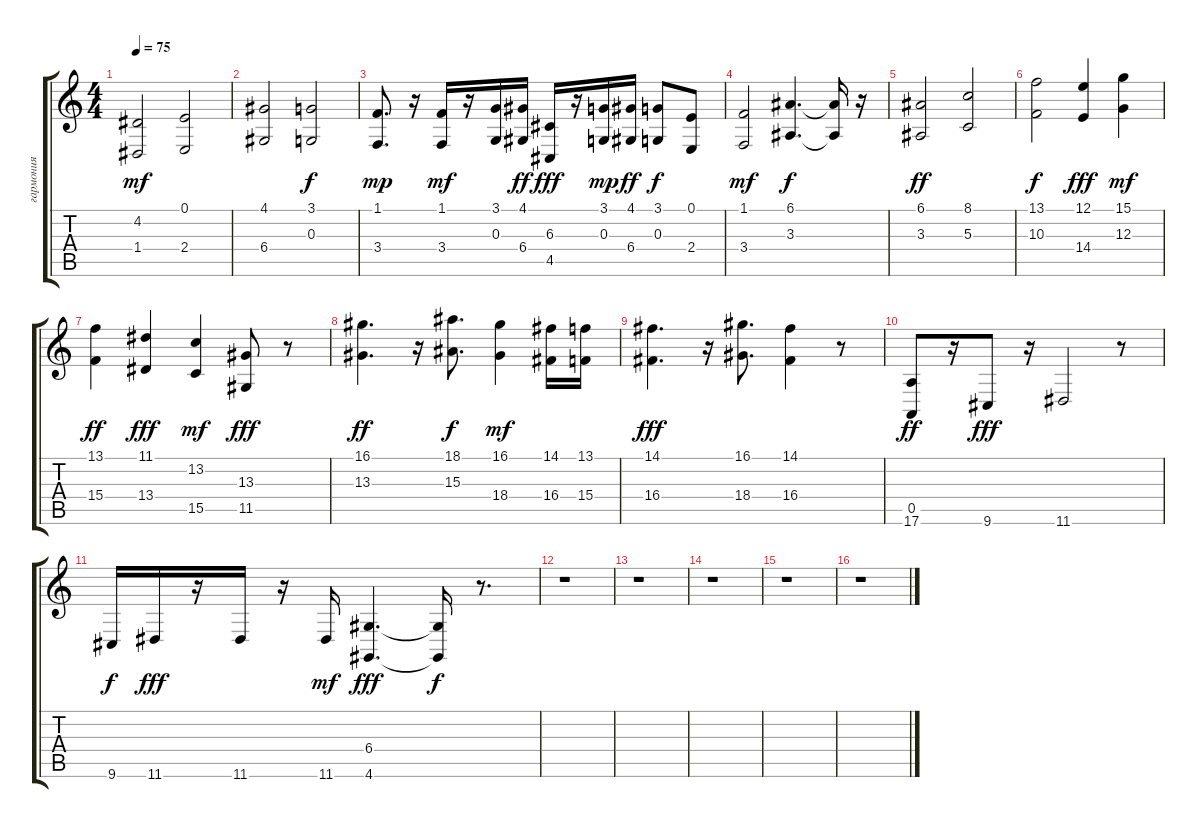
\track ("гармония" "гармония") {instrument stringensemble1}
\staff {score tabs}
\tuning (E4 B3 G3 D3 A2 E2) {hide}
\ts (4 4)
\tempo 75
\clef g2
\ks c
(4.2 1.4).2{dy mf} (0.1 2.4).2 |
(4.1 6.4).2 (3.1 0.3).2{dy f} |
(1.1 3.4).8{d dy mp} r.16 (1.1 3.4).16{dy mf} r.16 (3.1 0.3).16 (4.1 6.4).16{dy ff} (6.3 4.5).16{dy fff} r.16 (3.1 0.3).16{dy mp} (4.1 6.4).16{dy ff} (3.1 0.3).8{dy f} (0.1 2.4).8 |
(1.1 3.4).2{dy mf} (6.1 3.3).4{d dy f} (6.1{t} 3.3{t}).16 r.16 |
(6.1 3.3).2{dy ff} (8.1 5.3).2 |
(13.1 10.3).2{dy f} (12.1 14.4).4{dy fff} (15.1 12.3).4{dy mf} |
(13.1 15.4).4{dy ff} (11.1 13.4).4{dy fff} (13.2 15.5).4{dy mf} (13.3 11.5).8{dy fff} r.8 |
(16.1 13.3).4{d dy ff} r.16 (18.1 15.3).8{d dy f} (16.1 18.4).4{dy mf} (14.1 16.4).16 (13.1 15.4).16 |
(14.1 16.4).4{d dy fff} r.16 (16.1 18.4).8{d} (14.1 16.4).4 r.8 |
(0.5 17.6).8{dy ff} r.16 9.6.8{dy fff} r.16 11.6.2 r.8 |
9.6.16{dy f} 11.6.16{dy fff} r.16 11.6.16 r.16 11.6.16{dy mf} (6.4 4.6).4{d dy fff} (6.4{t} 4.6{t}).16{dy f} r.8{d} |
r.1 |
r.1 |
r.1 |
r.1 |
r.1
